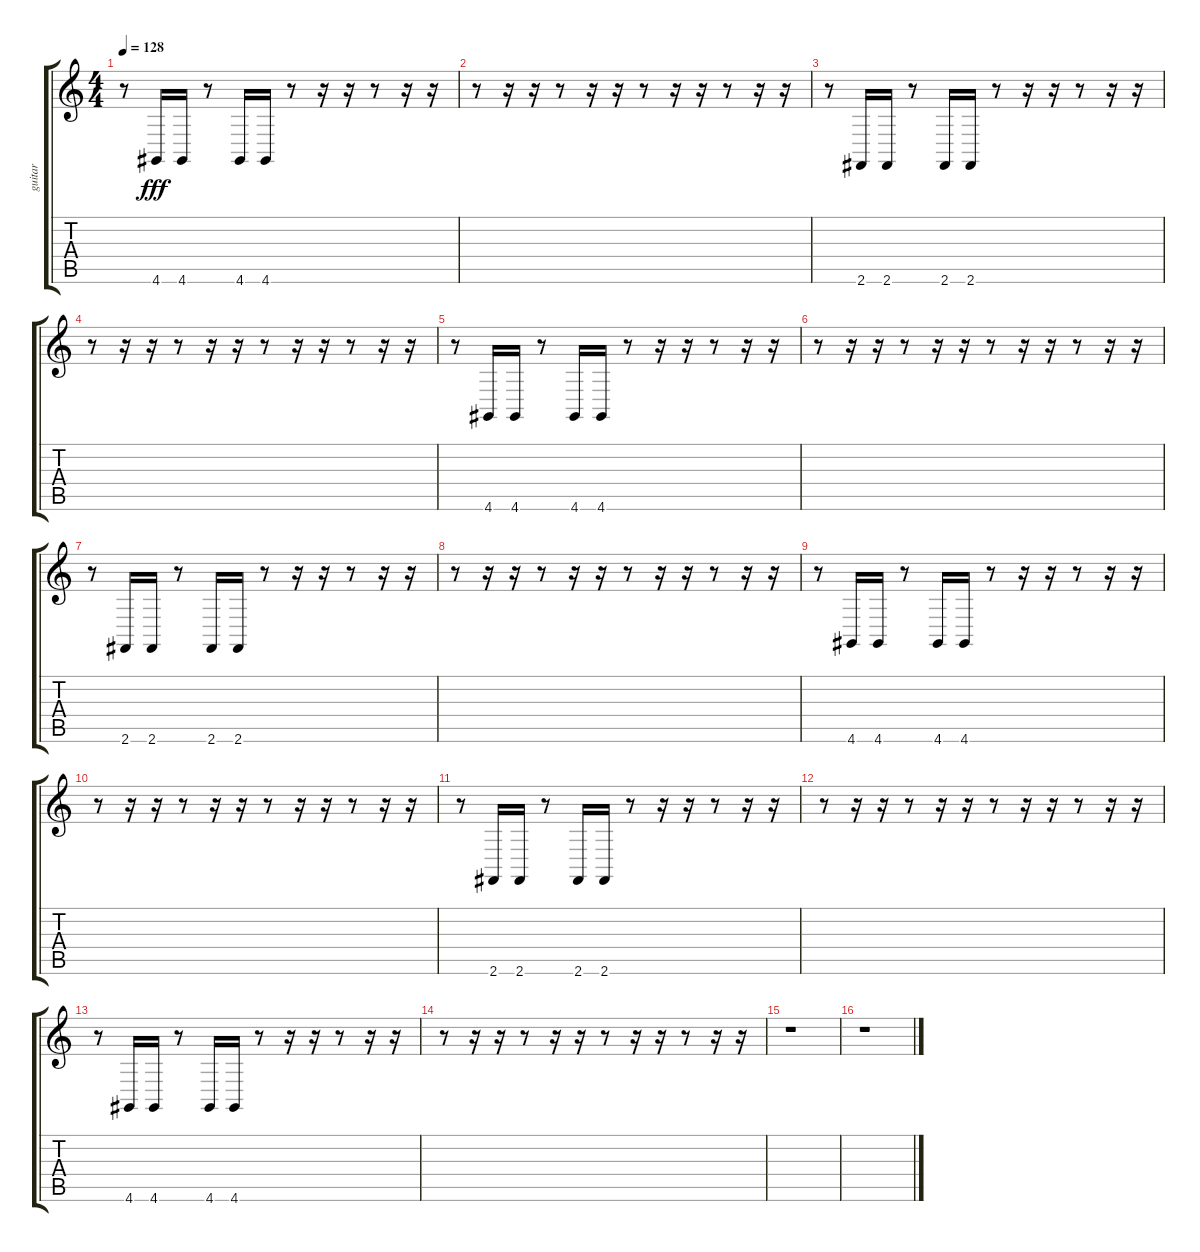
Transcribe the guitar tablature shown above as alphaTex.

\track ("guitar" "guitar") {instrument lead1square}
\staff {score tabs}
\tuning (E4 B3 G3 D3 A2 E2) {hide}
\ts (4 4)
\tempo 128
\clef g2
\ks c
r.8{dy fff} 4.6.16 4.6.16 r.8 4.6.16 4.6.16 r.8 r.16 r.16 r.8 r.16 r.16 |
r.8 r.16 r.16 r.8 r.16 r.16 r.8 r.16 r.16 r.8 r.16 r.16 |
r.8 2.6.16 2.6.16 r.8 2.6.16 2.6.16 r.8 r.16 r.16 r.8 r.16 r.16 |
r.8 r.16 r.16 r.8 r.16 r.16 r.8 r.16 r.16 r.8 r.16 r.16 |
r.8 4.6.16 4.6.16 r.8 4.6.16 4.6.16 r.8 r.16 r.16 r.8 r.16 r.16 |
r.8 r.16 r.16 r.8 r.16 r.16 r.8 r.16 r.16 r.8 r.16 r.16 |
r.8 2.6.16 2.6.16 r.8 2.6.16 2.6.16 r.8 r.16 r.16 r.8 r.16 r.16 |
r.8 r.16 r.16 r.8 r.16 r.16 r.8 r.16 r.16 r.8 r.16 r.16 |
r.8 4.6.16 4.6.16 r.8 4.6.16 4.6.16 r.8 r.16 r.16 r.8 r.16 r.16 |
r.8 r.16 r.16 r.8 r.16 r.16 r.8 r.16 r.16 r.8 r.16 r.16 |
r.8 2.6.16 2.6.16 r.8 2.6.16 2.6.16 r.8 r.16 r.16 r.8 r.16 r.16 |
r.8 r.16 r.16 r.8 r.16 r.16 r.8 r.16 r.16 r.8 r.16 r.16 |
r.8 4.6.16 4.6.16 r.8 4.6.16 4.6.16 r.8 r.16 r.16 r.8 r.16 r.16 |
r.8 r.16 r.16 r.8 r.16 r.16 r.8 r.16 r.16 r.8 r.16 r.16 |
r.1 |
r.1
